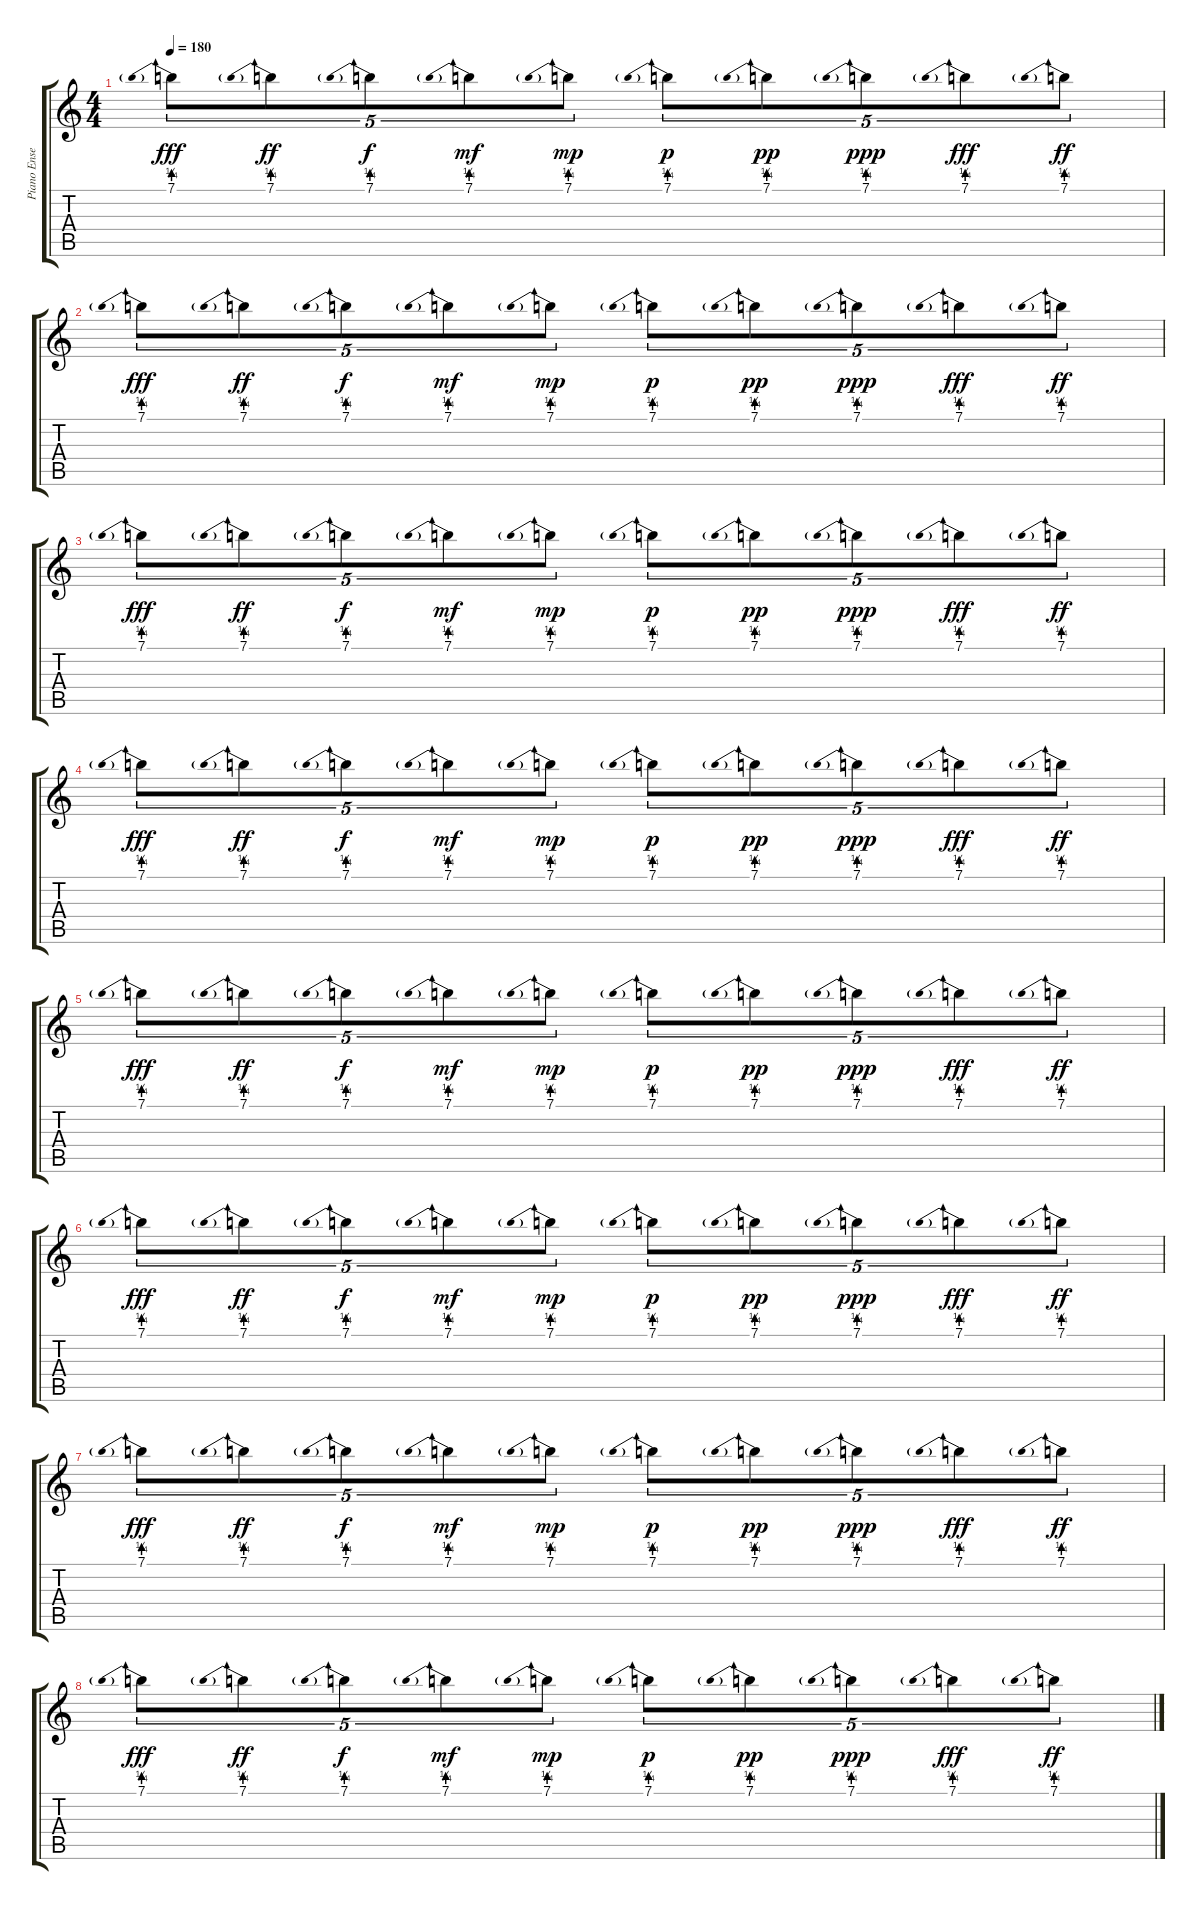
\track ("Piano Ensemble" "Piano Ense") {instrument acousticgrandpiano}
\staff {score tabs}
\tuning (E5 B4 G4 D4 A3 E3) {hide}
\ts (4 4)
\tempo 180
\clef g2
\ks c
7.1{be (prebend 0 1 60 1)}.8{tu (5 4) dy fff} 7.1{be (prebend 0 1 60 1)}.8{tu (5 4) dy ff} 7.1{be (prebend 0 1 60 1)}.8{tu (5 4) dy f} 7.1{be (prebend 0 1 60 1)}.8{tu (5 4) dy mf} 7.1{be (prebend 0 1 60 1)}.8{tu (5 4) dy mp} 7.1{be (prebend 0 1 60 1)}.8{tu (5 4) dy p} 7.1{be (prebend 0 1 60 1)}.8{tu (5 4) dy pp} 7.1{be (prebend 0 1 60 1)}.8{tu (5 4) dy ppp} 7.1{be (prebend 0 1 60 1)}.8{tu (5 4) dy fff} 7.1{be (prebend 0 1 60 1)}.8{tu (5 4) dy ff} |
7.1{be (prebend 0 1 60 1)}.8{tu (5 4) dy fff} 7.1{be (prebend 0 1 60 1)}.8{tu (5 4) dy ff} 7.1{be (prebend 0 1 60 1)}.8{tu (5 4) dy f} 7.1{be (prebend 0 1 60 1)}.8{tu (5 4) dy mf} 7.1{be (prebend 0 1 60 1)}.8{tu (5 4) dy mp} 7.1{be (prebend 0 1 60 1)}.8{tu (5 4) dy p} 7.1{be (prebend 0 1 60 1)}.8{tu (5 4) dy pp} 7.1{be (prebend 0 1 60 1)}.8{tu (5 4) dy ppp} 7.1{be (prebend 0 1 60 1)}.8{tu (5 4) dy fff} 7.1{be (prebend 0 1 60 1)}.8{tu (5 4) dy ff} |
7.1{be (prebend 0 1 60 1)}.8{tu (5 4) dy fff} 7.1{be (prebend 0 1 60 1)}.8{tu (5 4) dy ff} 7.1{be (prebend 0 1 60 1)}.8{tu (5 4) dy f} 7.1{be (prebend 0 1 60 1)}.8{tu (5 4) dy mf} 7.1{be (prebend 0 1 60 1)}.8{tu (5 4) dy mp} 7.1{be (prebend 0 1 60 1)}.8{tu (5 4) dy p} 7.1{be (prebend 0 1 60 1)}.8{tu (5 4) dy pp} 7.1{be (prebend 0 1 60 1)}.8{tu (5 4) dy ppp} 7.1{be (prebend 0 1 60 1)}.8{tu (5 4) dy fff} 7.1{be (prebend 0 1 60 1)}.8{tu (5 4) dy ff} |
7.1{be (prebend 0 1 60 1)}.8{tu (5 4) dy fff} 7.1{be (prebend 0 1 60 1)}.8{tu (5 4) dy ff} 7.1{be (prebend 0 1 60 1)}.8{tu (5 4) dy f} 7.1{be (prebend 0 1 60 1)}.8{tu (5 4) dy mf} 7.1{be (prebend 0 1 60 1)}.8{tu (5 4) dy mp} 7.1{be (prebend 0 1 60 1)}.8{tu (5 4) dy p} 7.1{be (prebend 0 1 60 1)}.8{tu (5 4) dy pp} 7.1{be (prebend 0 1 60 1)}.8{tu (5 4) dy ppp} 7.1{be (prebend 0 1 60 1)}.8{tu (5 4) dy fff} 7.1{be (prebend 0 1 60 1)}.8{tu (5 4) dy ff} |
7.1{be (prebend 0 1 60 1)}.8{tu (5 4) dy fff} 7.1{be (prebend 0 1 60 1)}.8{tu (5 4) dy ff} 7.1{be (prebend 0 1 60 1)}.8{tu (5 4) dy f} 7.1{be (prebend 0 1 60 1)}.8{tu (5 4) dy mf} 7.1{be (prebend 0 1 60 1)}.8{tu (5 4) dy mp} 7.1{be (prebend 0 1 60 1)}.8{tu (5 4) dy p} 7.1{be (prebend 0 1 60 1)}.8{tu (5 4) dy pp} 7.1{be (prebend 0 1 60 1)}.8{tu (5 4) dy ppp} 7.1{be (prebend 0 1 60 1)}.8{tu (5 4) dy fff} 7.1{be (prebend 0 1 60 1)}.8{tu (5 4) dy ff} |
7.1{be (prebend 0 1 60 1)}.8{tu (5 4) dy fff} 7.1{be (prebend 0 1 60 1)}.8{tu (5 4) dy ff} 7.1{be (prebend 0 1 60 1)}.8{tu (5 4) dy f} 7.1{be (prebend 0 1 60 1)}.8{tu (5 4) dy mf} 7.1{be (prebend 0 1 60 1)}.8{tu (5 4) dy mp} 7.1{be (prebend 0 1 60 1)}.8{tu (5 4) dy p} 7.1{be (prebend 0 1 60 1)}.8{tu (5 4) dy pp} 7.1{be (prebend 0 1 60 1)}.8{tu (5 4) dy ppp} 7.1{be (prebend 0 1 60 1)}.8{tu (5 4) dy fff} 7.1{be (prebend 0 1 60 1)}.8{tu (5 4) dy ff} |
7.1{be (prebend 0 1 60 1)}.8{tu (5 4) dy fff} 7.1{be (prebend 0 1 60 1)}.8{tu (5 4) dy ff} 7.1{be (prebend 0 1 60 1)}.8{tu (5 4) dy f} 7.1{be (prebend 0 1 60 1)}.8{tu (5 4) dy mf} 7.1{be (prebend 0 1 60 1)}.8{tu (5 4) dy mp} 7.1{be (prebend 0 1 60 1)}.8{tu (5 4) dy p} 7.1{be (prebend 0 1 60 1)}.8{tu (5 4) dy pp} 7.1{be (prebend 0 1 60 1)}.8{tu (5 4) dy ppp} 7.1{be (prebend 0 1 60 1)}.8{tu (5 4) dy fff} 7.1{be (prebend 0 1 60 1)}.8{tu (5 4) dy ff} |
7.1{be (prebend 0 1 60 1)}.8{tu (5 4) dy fff} 7.1{be (prebend 0 1 60 1)}.8{tu (5 4) dy ff} 7.1{be (prebend 0 1 60 1)}.8{tu (5 4) dy f} 7.1{be (prebend 0 1 60 1)}.8{tu (5 4) dy mf} 7.1{be (prebend 0 1 60 1)}.8{tu (5 4) dy mp} 7.1{be (prebend 0 1 60 1)}.8{tu (5 4) dy p} 7.1{be (prebend 0 1 60 1)}.8{tu (5 4) dy pp} 7.1{be (prebend 0 1 60 1)}.8{tu (5 4) dy ppp} 7.1{be (prebend 0 1 60 1)}.8{tu (5 4) dy fff} 7.1{be (prebend 0 1 60 1)}.8{tu (5 4) dy ff}
